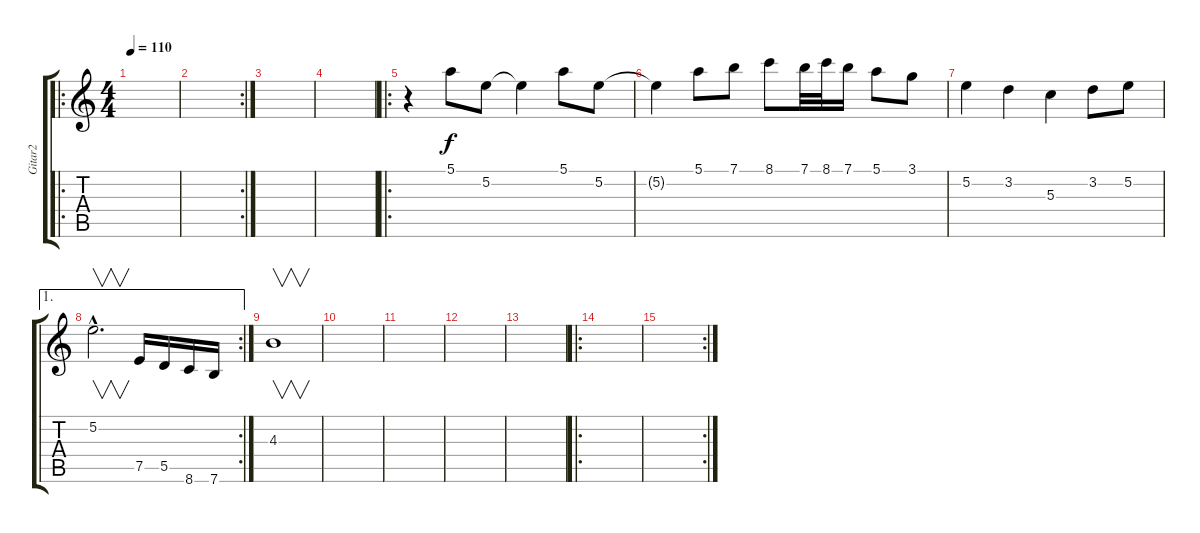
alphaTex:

\track ("Gitar2" "Gitar2") {instrument electricguitarclean}
\staff {score tabs}
\tuning (E4 B3 G3 D3 A2 E2) {hide}
\ro
\ts (4 4)
\tempo 110
\clef g2
\ks c
|
\rc 2
|
|
|
\ro
r.4 5.1.8 5.2.8 5.2{t}.4 5.1.8 5.2.8 |
5.2{t}.4 5.1.8 7.1.8 8.1.8 7.1.32 8.1.32 7.1.16 5.1.8 3.1.8 |
5.2.4 3.2.4 5.3.4 3.2.8 5.2.8 |
\ae 1
\rc 2
5.2{hac}.2{v d} 7.5.16 5.5.16 8.6.16 7.6.16 |
4.3.1{v} |
|
|
|
|
\ro
|
\rc 2
